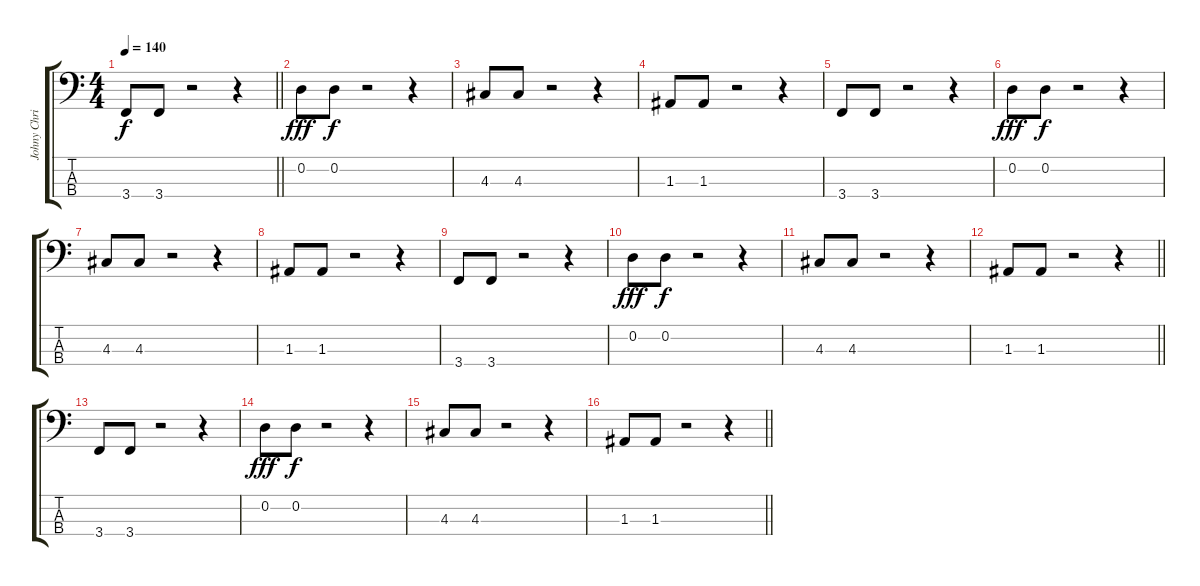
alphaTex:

\track ("Johny Christ" "Johny Chri") {instrument slapbass2}
\staff {score tabs}
\tuning (G2 D2 A1 D1) {hide}
\ts (4 4)
\tempo 140
\clef f4
\barLineRight lightlight
\ks c
3.4.8{dy f} 3.4.8 r.2 r.4 |
\section ("" "")
0.2.8{dy fff} 0.2.8{dy f} r.2 r.4 |
4.3.8 4.3.8 r.2 r.4 |
1.3.8 1.3.8 r.2 r.4 |
3.4.8 3.4.8 r.2 r.4 |
0.2.8{dy fff} 0.2.8{dy f} r.2 r.4 |
4.3.8 4.3.8 r.2 r.4 |
1.3.8 1.3.8 r.2 r.4 |
3.4.8 3.4.8 r.2 r.4 |
0.2.8{dy fff} 0.2.8{dy f} r.2 r.4 |
4.3.8 4.3.8 r.2 r.4 |
\barLineRight lightlight
1.3.8 1.3.8 r.2 r.4 |
\section ("" "")
3.4.8 3.4.8 r.2 r.4 |
0.2.8{dy fff} 0.2.8{dy f} r.2 r.4 |
4.3.8 4.3.8 r.2 r.4 |
\barLineRight lightlight
1.3.8 1.3.8 r.2 r.4
